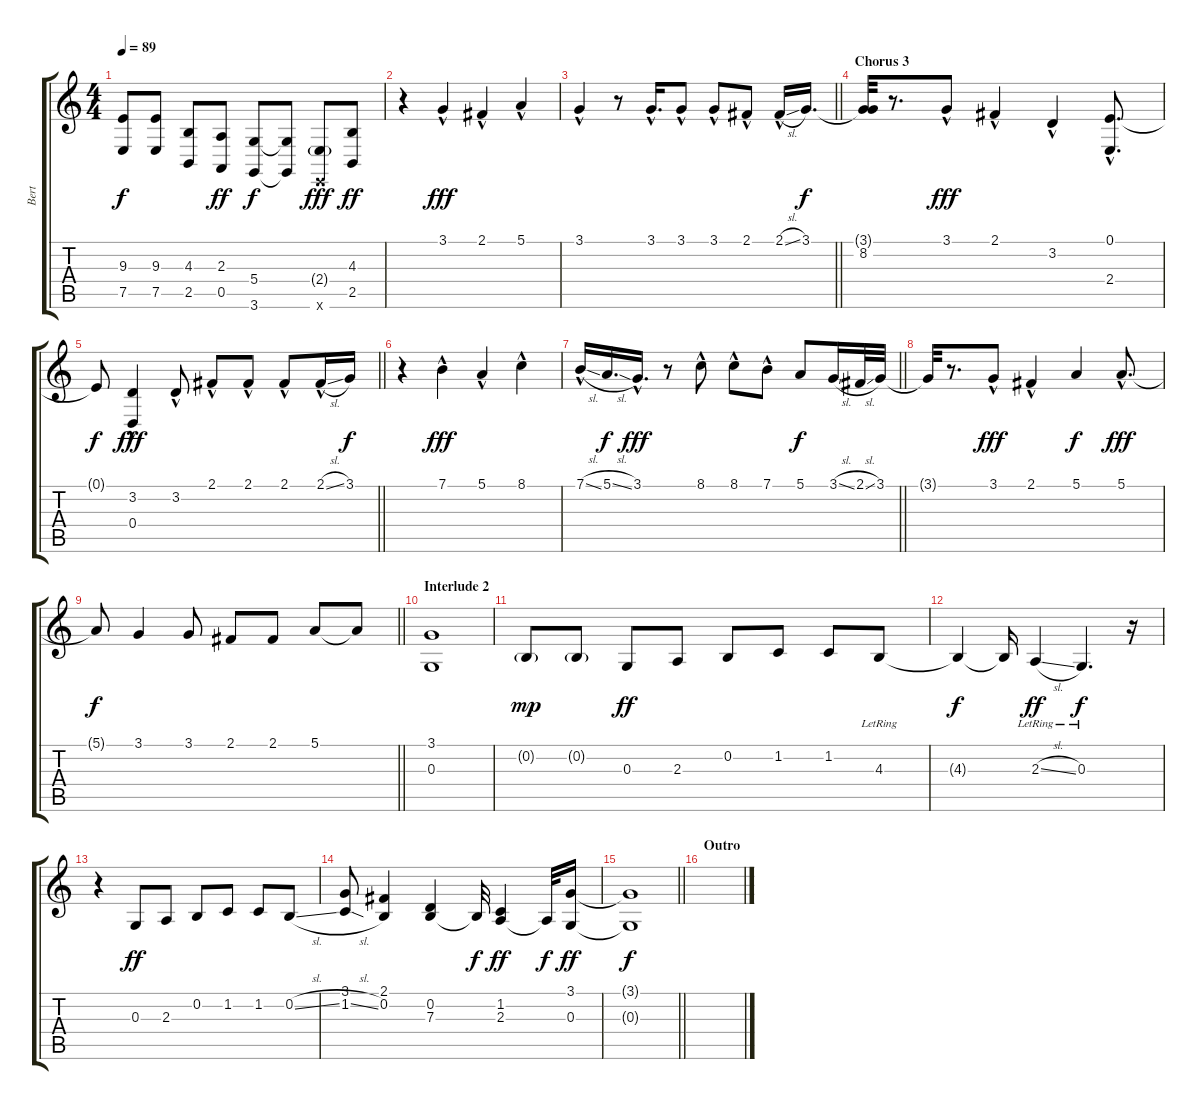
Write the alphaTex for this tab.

\track ("Bert" "Bert") {instrument reedorgan bank 90}
\staff {score tabs}
\tuning (E4 B3 G3 D3 A2 E2) {hide}
\ts (4 4)
\tempo 89
\clef g2
\ks c
(9.3 7.5).8{dy f} (9.3 7.5).8 (4.3 2.5).8 (2.3 0.5).8{dy ff} (5.4 3.6).8{dy f} (5.4{t} 3.6{t}).8 (2.4{g} 0.6{x}).8{dy fff} (4.3 2.5).8{dy ff} |
r.4 3.1{hac}.4{dy fff} 2.1{hac}.4 5.1{hac}.4 |
\barLineRight lightlight
3.1{hac}.4 r.8 3.1{hac}.16{d} 3.1{hac}.8 3.1{hac}.8 2.1{hac}.8 2.1{sl hac}.16 3.1.16{d dy f} |
\section ("" "Chorus 3")
(3.1{t} 8.2).32 r.8{d} 3.1{hac}.8{dy fff} 2.1{hac}.4 3.2{hac}.4 (0.1{hac} 2.4).8{d} |
\barLineRight lightlight
0.1{t}.8{dy f} (3.2{hac} 0.4).4{dy fff} 3.2{hac}.8 2.1{hac}.8 2.1{hac}.8 2.1{hac}.8 2.1{sl hac}.16 3.1.16{dy f} |
r.4 7.1{hac}.4{dy fff} 5.1{hac}.4 8.1{hac}.4 |
\barLineRight lightlight
7.1{sl hac}.16 5.1{sl}.16{d dy f} 3.1{hac}.16{d dy fff} r.8 8.1{hac}.8 8.1{hac}.8 7.1{hac}.8 5.1.8{dy f} 3.1{sl}.16 2.1{sl}.32 3.1.32 |
3.1{t}.32 r.8{d} 3.1{hac}.8{dy fff} 2.1{hac}.4 5.1.4{dy f} 5.1{hac}.8{d dy fff} |
\barLineRight lightlight
5.1{t}.8{dy f} 3.1.4 3.1.8 2.1.8 2.1.8 5.1.8 5.1{t}.8 |
\section ("" "Interlude 2")
(3.1 0.3).1 |
0.2{g}.8{dy mp} 0.2{g}.8 0.3.8{dy ff} 2.3.8 0.2.8 1.2.8 1.2.8 4.3{lr}.8 |
4.3{t}.4{dy f} 4.3{t}.16 2.3{sl lr}.4{dy ff} 0.3{lr}.4{d dy f} r.16 |
r.4 0.3.8{dy ff} 2.3.8 0.2.8 1.2.8 1.2.8 0.2{sl}.8 |
(3.1 1.2{sl}).8 (2.1 0.2).4 (0.2 7.3).4 0.2{t}.32{dy f} (1.2 2.3).4{dy ff} 2.3{t}.32{dy f} (3.1 0.3).16{dy ff} |
\barLineRight lightlight
(3.1{t} 0.3{t}).1{dy f} |
\section ("" "Outro")
